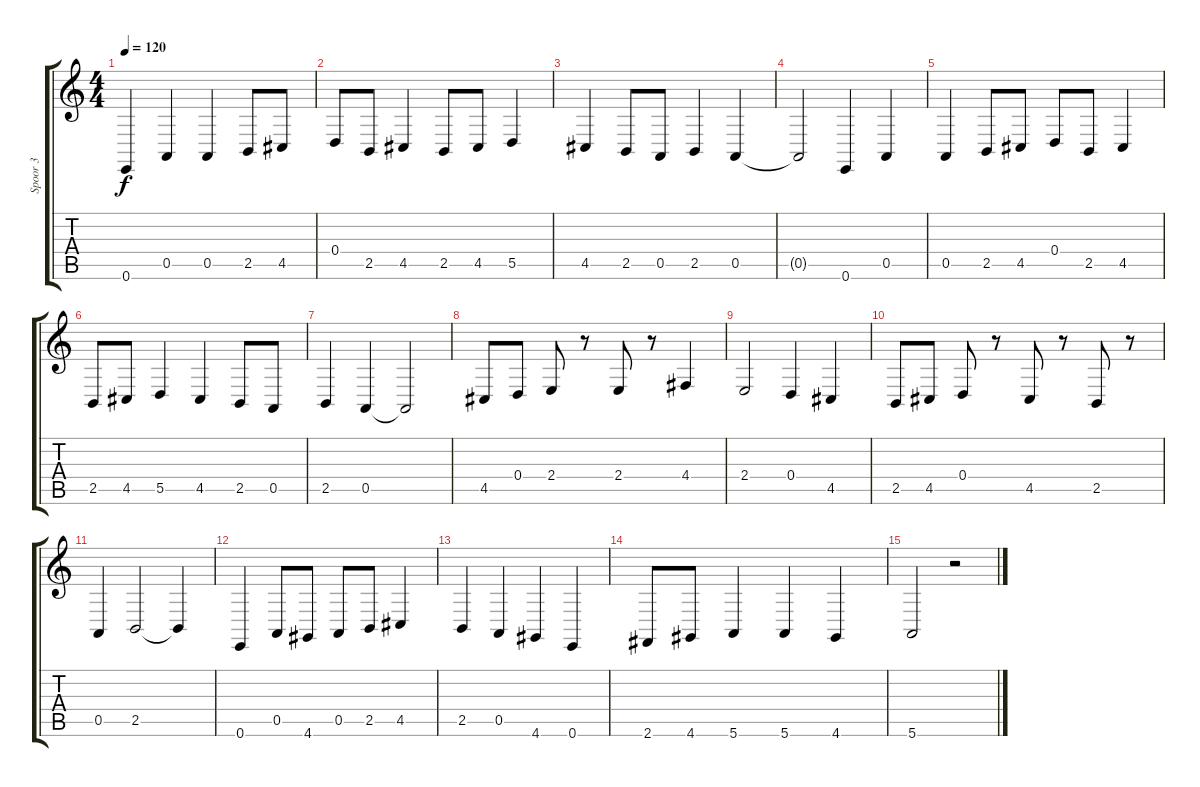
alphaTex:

\track ("Spoor 3" "Spoor 3") {instrument synthstrings2}
\staff {score tabs}
\tuning (E4 B3 G3 D3 A2 E2) {hide}
\ts (4 4)
\tempo 120
\clef g2
\ks c
0.6.4{dy f instrument synthstrings2} 0.5.4 0.5.4 2.5.8 4.5.8 |
0.4.8 2.5.8 4.5.4 2.5.8 4.5.8 5.5.4 |
4.5.4 2.5.8 0.5.8 2.5.4 0.5.4 |
0.5{t}.2 0.6.4 0.5.4 |
0.5.4 2.5.8 4.5.8 0.4.8 2.5.8 4.5.4 |
2.5.8 4.5.8 5.5.4 4.5.4 2.5.8 0.5.8 |
2.5.4 0.5.4 0.5{t}.2 |
4.5.8 0.4.8 2.4.8 r.8 2.4.8 r.8 4.4.4 |
2.4.2 0.4.4 4.5.4 |
2.5.8 4.5.8 0.4.8 r.8 4.5.8 r.8 2.5.8 r.8 |
0.5.4 2.5.2 2.5{t}.4 |
0.6.4 0.5.8 4.6.8 0.5.8 2.5.8 4.5.4 |
2.5.4 0.5.4 4.6.4 0.6.4 |
2.6.8 4.6.8 5.6.4 5.6.4 4.6.4 |
5.6.2 r.2
